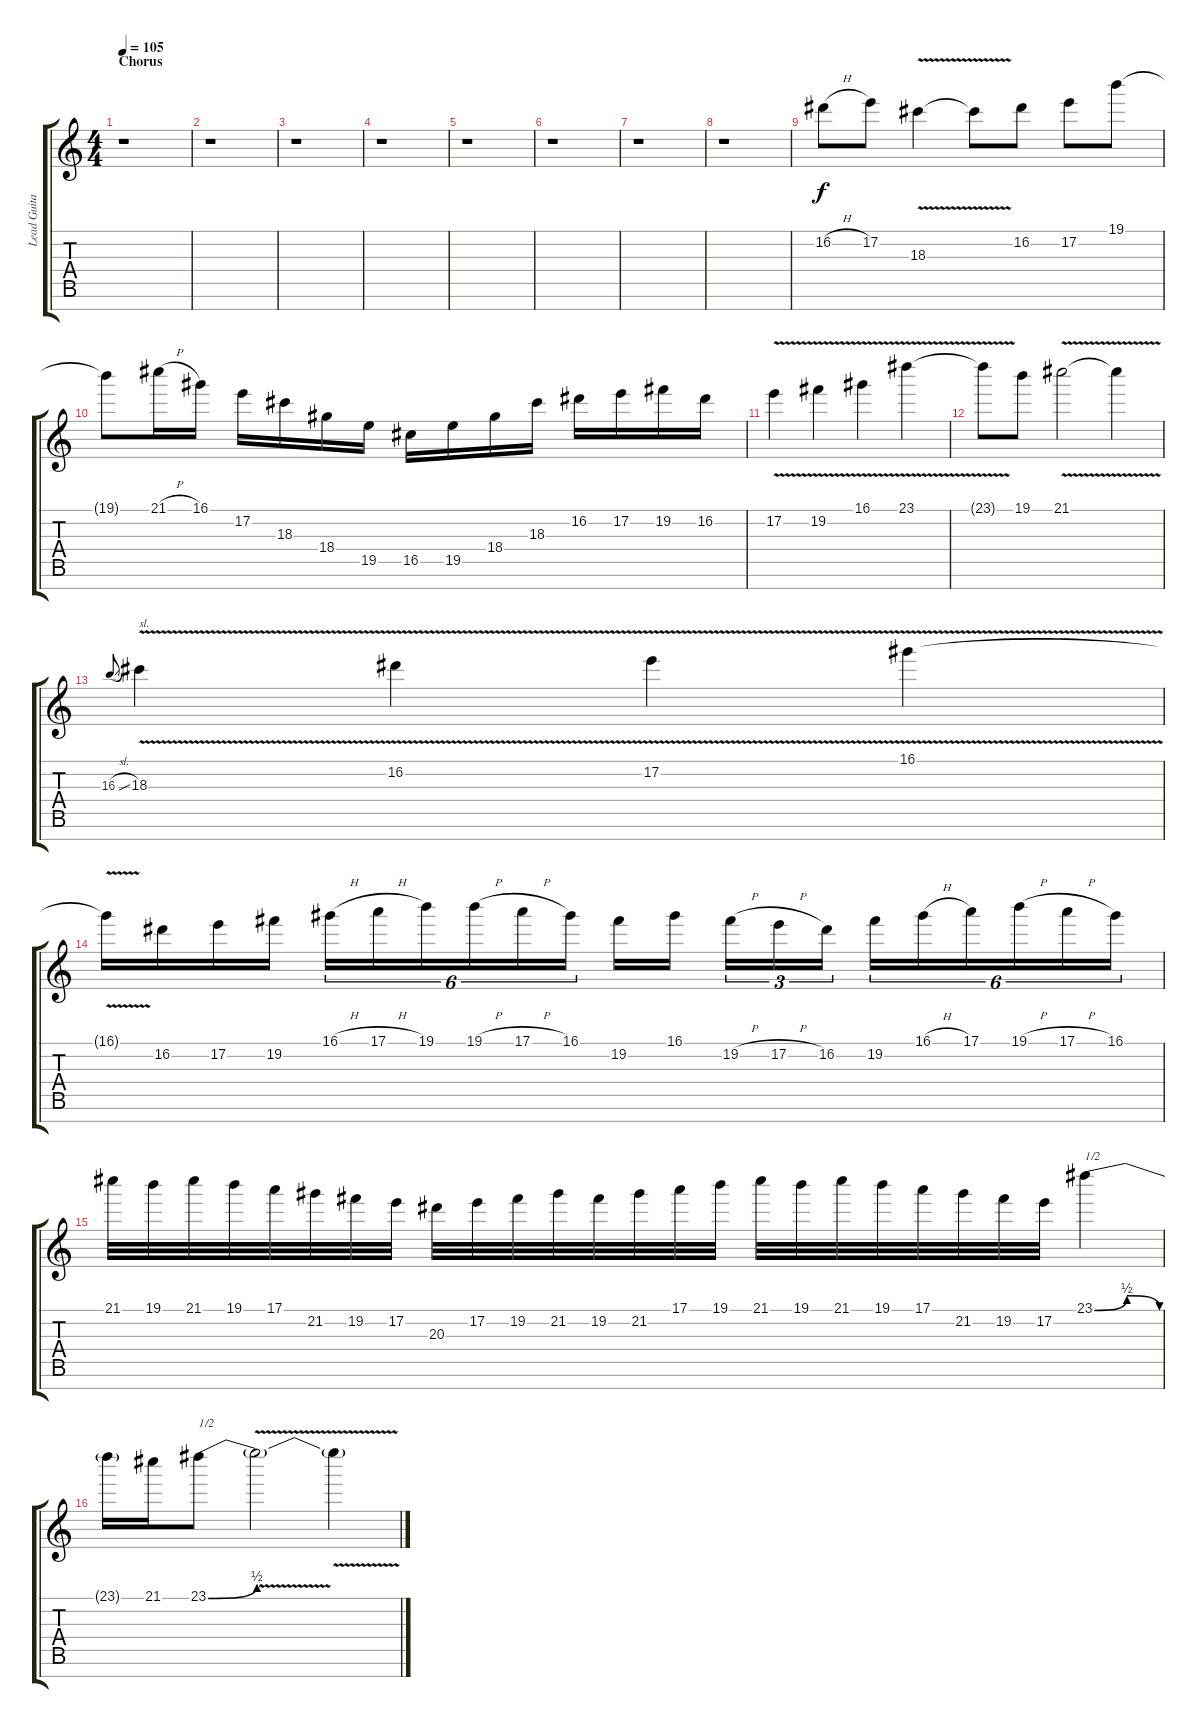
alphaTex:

\track ("Lead Guitar" "Lead Guita") {instrument distortionguitar}
\staff {score tabs}
\tuning (E4 B3 G3 D3 A2 E2 B1) {hide}
\ts (4 4)
\section ("" "Chorus")
\tempo 105
\clef g2
\ks c
r.1{dy f} |
r.1 |
r.1 |
r.1 |
r.1 |
r.1 |
r.1 |
r.1 |
16.2{h}.8 17.2.8 18.3{v}.4 18.3{t}.8 16.2.8 17.2.8 19.1.8 |
19.1{t}.8 21.1{h}.16 16.1.16 17.2.16 18.3.16 18.4.16 19.5.16 16.5.16 19.5.16 18.4.16 18.3.16 16.2.16 17.2.16 19.2.16 16.2.16 |
17.2{v}.4 19.2{v}.4 16.1{v}.4 23.1{v}.4 |
23.1{t}.8 19.1.8 21.1{v}.2 21.1{t}.4 |
16.3{sl}.8{gr onbeat} 18.3{v}.4{txt "sl."} 16.2{v}.4 17.2{v}.4 16.1{v}.4 |
16.1{t}.16 16.2.16 17.2.16 19.2.16 16.1{h}.16{tu (6 4)} 17.1{h}.16{tu (6 4)} 19.1.16{tu (6 4)} 19.1{h}.16{tu (6 4)} 17.1{h}.16{tu (6 4)} 16.1.16{tu (6 4)} 19.2.16 16.1.16 19.2{h}.16{tu (3 2)} 17.2{h}.16{tu (3 2)} 16.2.16{tu (3 2)} 19.2.16{tu (6 4)} 16.1{h}.16{tu (6 4)} 17.1.16{tu (6 4)} 19.1{h}.16{tu (6 4)} 17.1{h}.16{tu (6 4)} 16.1.16{tu (6 4)} |
21.1.32 19.1.32 21.1.32 19.1.32 17.1.32 21.2.32 19.2.32 17.2.32 20.3.32 17.2.32 19.2.32 21.2.32 19.2.32 21.2.32 17.1.32 19.1.32 21.1.32 19.1.32 21.1.32 19.1.32 17.1.32 21.2.32 19.2.32 17.2.32 23.1{be (bendrelease 0 0 15 2 45 2 60 0)}.4{txt "1/2"} |
23.1{t}.16 21.1.16 23.1{be (bend 0 0 60 2)}.8{txt "1/2"} 23.1{v t}.2 23.1{t}.4
